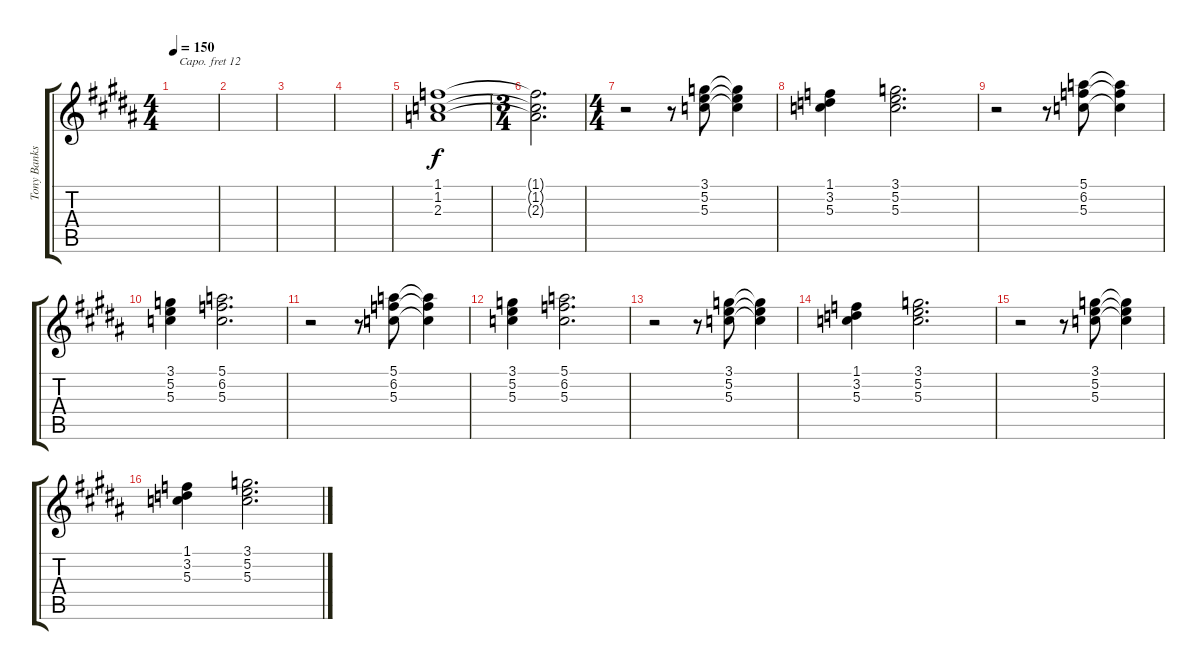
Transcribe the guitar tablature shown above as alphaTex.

\track ("Tony Banks [Right Hand]" "Tony Banks") {instrument accordion}
\staff {score tabs}
\capo 12
\tuning (E4 B3 G3 D3 A2 E2) {hide}
\ts (4 4)
\tempo 150
\clef g2
\ks b
|
|
|
|
(1.1 1.2 2.3).1{instrument pad3polysynth} |
\ts (3 4)
(1.1{t} 1.2{t} 2.3{t}).2{d} |
\ts (4 4)
r.2 r.8 (3.1 5.2 5.3).8 (3.1{t} 5.2{t} 5.3{t}).4 |
(1.1 3.2 5.3).4 (3.1 5.2 5.3).2{d} |
r.2 r.8 (5.1 6.2 5.3).8 (5.1{t} 6.2{t} 5.3{t}).4 |
(3.1 5.2 5.3).4 (5.1 6.2 5.3).2{d} |
r.2 r.8 (5.1 6.2 5.3).8 (5.1{t} 6.2{t} 5.3{t}).4 |
(3.1 5.2 5.3).4 (5.1 6.2 5.3).2{d} |
r.2 r.8 (3.1 5.2 5.3).8 (3.1{t} 5.2{t} 5.3{t}).4 |
(1.1 3.2 5.3).4 (3.1 5.2 5.3).2{d} |
r.2 r.8 (3.1 5.2 5.3).8 (3.1{t} 5.2{t} 5.3{t}).4 |
(1.1 3.2 5.3).4 (3.1 5.2 5.3).2{d}
